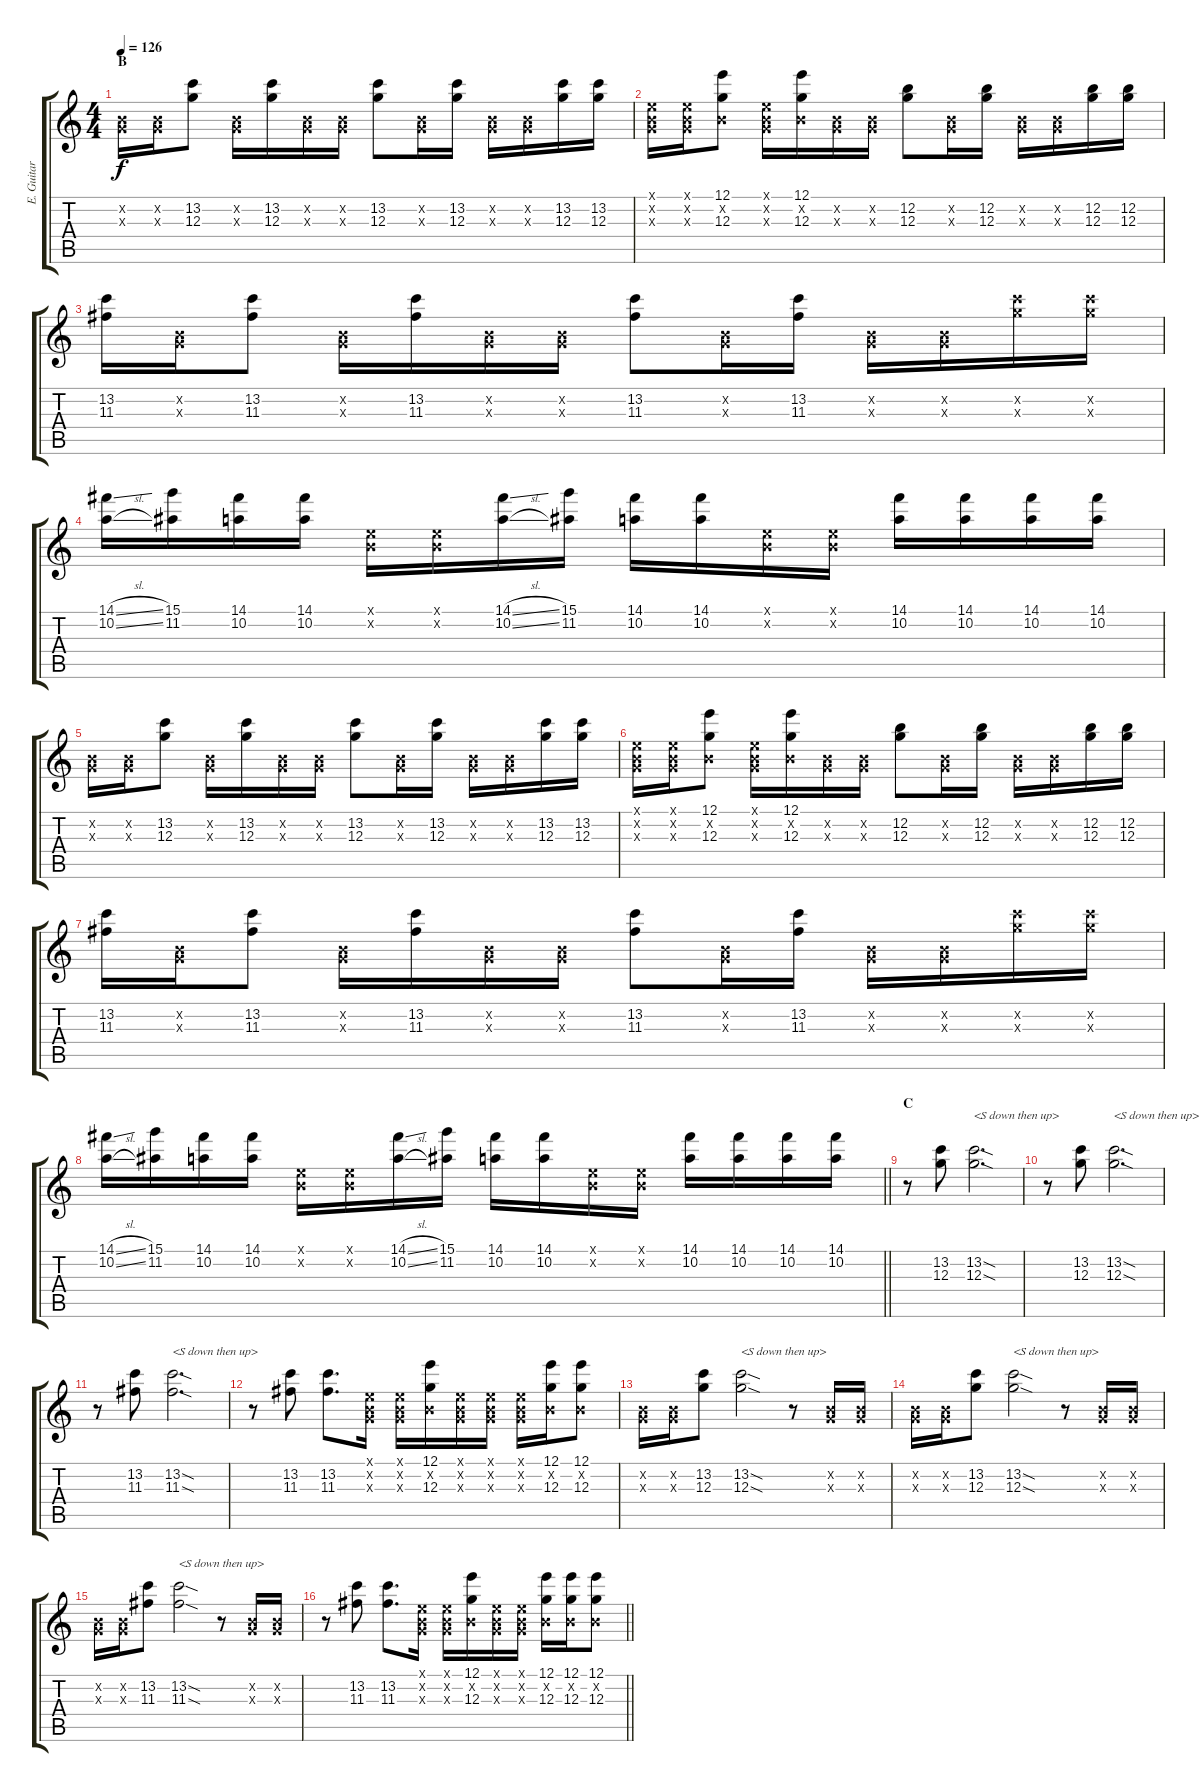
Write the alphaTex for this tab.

\track ("E. Guitar II" "E. Guitar ") {instrument overdrivenguitar}
\staff {score tabs}
\tuning (E4 B3 G3 D3 A2 E2) {hide}
\ts (4 4)
\section ("" "B")
\tempo 126
\clef g2
\ks c
(0.2{x} 0.3{x}).16{dy f} (0.2{x} 0.3{x}).16 (13.2 12.3).8 (0.2{x} 0.3{x}).16 (13.2 12.3).16 (0.2{x} 0.3{x}).16 (0.2{x} 0.3{x}).16 (13.2 12.3).8 (0.2{x} 0.3{x}).16 (13.2 12.3).16 (0.2{x} 0.3{x}).16 (0.2{x} 0.3{x}).16 (13.2 12.3).16 (13.2 12.3).16 |
(0.1{x} 0.2{x} 0.3{x}).16 (0.1{x} 0.2{x} 0.3{x}).16 (12.1 0.2{x} 12.3).8 (0.1{x} 0.2{x} 0.3{x}).16 (12.1 0.2{x} 12.3).16 (0.2{x} 0.3{x}).16 (0.2{x} 0.3{x}).16 (12.2 12.3).8 (0.2{x} 0.3{x}).16 (12.2 12.3).16 (0.2{x} 0.3{x}).16 (0.2{x} 0.3{x}).16 (12.2 12.3).16 (12.2 12.3).16 |
(13.2 11.3).16 (0.2{x} 0.3{x}).16 (13.2 11.3).8 (0.2{x} 0.3{x}).16 (13.2 11.3).16 (0.2{x} 0.3{x}).16 (0.2{x} 0.3{x}).16 (13.2 11.3).8 (0.2{x} 0.3{x}).16 (13.2 11.3).16 (0.2{x} 0.3{x}).16 (0.2{x} 0.3{x}).16 (13.2{x} 12.3{x}).16 (13.2{x} 12.3{x}).16 |
(14.1{sl} 10.2{sl}).16 (15.1 11.2).16 (14.1 10.2).16 (14.1 10.2).16 (0.1{x} 0.2{x}).16 (0.1{x} 0.2{x}).16 (14.1{sl} 10.2{sl}).16 (15.1 11.2).16 (14.1 10.2).16 (14.1 10.2).16 (0.1{x} 0.2{x}).16 (0.1{x} 0.2{x}).16 (14.1 10.2).16 (14.1 10.2).16 (14.1 10.2).16 (14.1 10.2).16 |
(0.2{x} 0.3{x}).16 (0.2{x} 0.3{x}).16 (13.2 12.3).8 (0.2{x} 0.3{x}).16 (13.2 12.3).16 (0.2{x} 0.3{x}).16 (0.2{x} 0.3{x}).16 (13.2 12.3).8 (0.2{x} 0.3{x}).16 (13.2 12.3).16 (0.2{x} 0.3{x}).16 (0.2{x} 0.3{x}).16 (13.2 12.3).16 (13.2 12.3).16 |
(0.1{x} 0.2{x} 0.3{x}).16 (0.1{x} 0.2{x} 0.3{x}).16 (12.1 0.2{x} 12.3).8 (0.1{x} 0.2{x} 0.3{x}).16 (12.1 0.2{x} 12.3).16 (0.2{x} 0.3{x}).16 (0.2{x} 0.3{x}).16 (12.2 12.3).8 (0.2{x} 0.3{x}).16 (12.2 12.3).16 (0.2{x} 0.3{x}).16 (0.2{x} 0.3{x}).16 (12.2 12.3).16 (12.2 12.3).16 |
(13.2 11.3).16 (0.2{x} 0.3{x}).16 (13.2 11.3).8 (0.2{x} 0.3{x}).16 (13.2 11.3).16 (0.2{x} 0.3{x}).16 (0.2{x} 0.3{x}).16 (13.2 11.3).8 (0.2{x} 0.3{x}).16 (13.2 11.3).16 (0.2{x} 0.3{x}).16 (0.2{x} 0.3{x}).16 (13.2{x} 12.3{x}).16 (13.2{x} 12.3{x}).16 |
\barLineRight lightlight
(14.1{sl} 10.2{sl}).16 (15.1 11.2).16 (14.1 10.2).16 (14.1 10.2).16 (0.1{x} 0.2{x}).16 (0.1{x} 0.2{x}).16 (14.1{sl} 10.2{sl}).16 (15.1 11.2).16 (14.1 10.2).16 (14.1 10.2).16 (0.1{x} 0.2{x}).16 (0.1{x} 0.2{x}).16 (14.1 10.2).16 (14.1 10.2).16 (14.1 10.2).16 (14.1 10.2).16 |
\section ("" "C")
r.8 (13.2 12.3).8 (13.2{sod} 12.3{sod}).2{d txt "<S down then up>"} |
r.8 (13.2 12.3).8 (13.2{sod} 12.3{sod}).2{d txt "<S down then up>"} |
r.8 (13.2 11.3).8 (13.2{sod} 11.3{sod}).2{d txt "<S down then up>"} |
r.8 (13.2 11.3).8 (13.2 11.3).8{d} (0.1{x} 0.2{x} 0.3{x}).16 (0.1{x} 0.2{x} 0.3{x}).16 (12.1 0.2{x} 12.3).16 (0.1{x} 0.2{x} 0.3{x}).16 (0.1{x} 0.2{x} 0.3{x}).16 (0.1{x} 0.2{x} 0.3{x}).16 (12.1 0.2{x} 12.3).16 (12.1 0.2{x} 12.3).8 |
(0.2{x} 0.3{x}).16 (0.2{x} 0.3{x}).16 (13.2 12.3).8 (13.2{sod} 12.3{sod}).2{txt "<S down then up>"} r.8 (0.2{x} 0.3{x}).16 (0.2{x} 0.3{x}).16 |
(0.2{x} 0.3{x}).16 (0.2{x} 0.3{x}).16 (13.2 12.3).8 (13.2{sod} 12.3{sod}).2{txt "<S down then up>"} r.8 (0.2{x} 0.3{x}).16 (0.2{x} 0.3{x}).16 |
(0.2{x} 0.3{x}).16 (0.2{x} 0.3{x}).16 (13.2 11.3).8 (13.2{sod} 11.3{sod}).2{txt "<S down then up>"} r.8 (0.2{x} 0.3{x}).16 (0.2{x} 0.3{x}).16 |
\barLineRight lightlight
r.8 (13.2 11.3).8 (13.2 11.3).8{d} (0.1{x} 0.2{x} 0.3{x}).16 (0.1{x} 0.2{x} 0.3{x}).16 (12.1 0.2{x} 12.3).16 (0.1{x} 0.2{x} 0.3{x}).16 (0.1{x} 0.2{x} 0.3{x}).16 (12.1 0.2{x} 12.3).16 (12.1 0.2{x} 12.3).16 (12.1 0.2{x} 12.3).8
